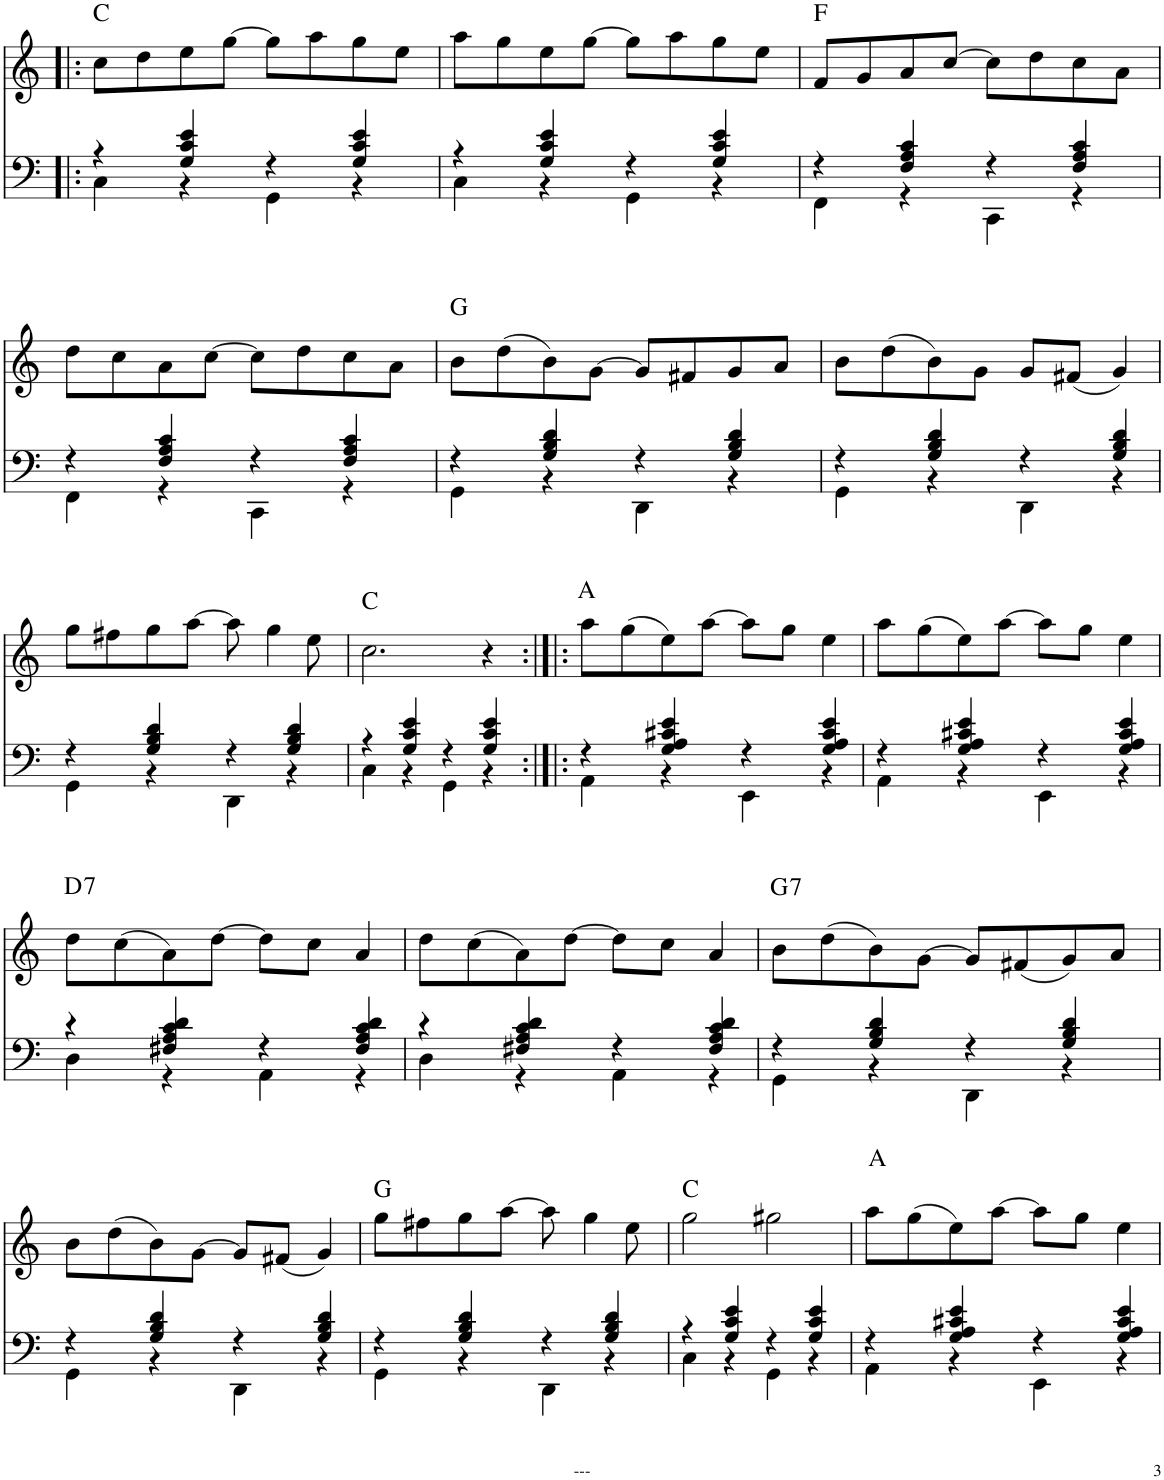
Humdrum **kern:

**kern	**kern	**harte
*part2	*part1	*part1
*staff2	*staff1	*
*I"Piano	*I"Mandolin	*
*I'Pno	*	*
!!LO:PB:g=z
*clefF4	*clefG2	*
*k[]	*k[]	*
*M4/4	*M4/4	*
=25!|:	=25!|:	=25!|:
*^	*	*
4r	4C\	8cc\L	C:maj
.	.	8dd\	.
4G/ 4c/ 4e/	4r	8ee\	.
.	.	[8gg\J	.
4r	4GG\	8gg\L]	.
.	.	8aa\	.
4G/ 4c/ 4e/	4r	8gg\	.
.	.	8ee\J	.
=26	=26	=26	=26
4r	4C\	8aa\L	.
.	.	8gg\	.
4G/ 4c/ 4e/	4r	8ee\	.
.	.	[8gg\J	.
4r	4GG\	8gg\L]	.
.	.	8aa\	.
4G/ 4c/ 4e/	4r	8gg\	.
.	.	8ee\J	.
=27	=27	=27	=27
4r	4FF\	8f/L	F:maj
.	.	8g/	.
4F/ 4A/ 4c/	4r	8a/	.
.	.	[8cc/J	.
4r	4CC\	8cc\L]	.
.	.	8dd\	.
4F/ 4A/ 4c/	4r	8cc\	.
.	.	8a\J	.
!!LO:LB:g=z
=28	=28	=28	=28
4r	4FF\	8dd\L	.
.	.	8cc\	.
4F/ 4A/ 4c/	4r	8a\	.
.	.	[8cc\J	.
4r	4CC\	8cc\L]	.
.	.	8dd\	.
4F/ 4A/ 4c/	4r	8cc\	.
.	.	8a\J	.
=29	=29	=29	=29
4r	4GG\	8b\L	G:maj
.	.	(8dd\	.
4G/ 4B/ 4d/	4r	8b\)	.
.	.	[8g\J	.
4r	4DD\	8g/L]	.
.	.	8f#X/	.
4G/ 4B/ 4d/	4r	8g/	.
.	.	8a/J	.
=30	=30	=30	=30
4r	4GG\	8b\L	.
.	.	(8dd\	.
4G/ 4B/ 4d/	4r	8b\)	.
.	.	8g\J	.
4r	4DD\	8g/L	.
.	.	(8f#X/J	.
4G/ 4B/ 4d/	4r	4g/)	.
!!LO:LB:g=z
=31	=31	=31	=31
4r	4GG\	8gg\L	.
.	.	8ff#X\	.
4G/ 4B/ 4d/	4r	8gg\	.
.	.	[8aa\J	.
4r	4DD\	8aa\]	.
.	.	4gg\	.
4G/ 4B/ 4d/	4r	.	.
.	.	8ee\	.
=32	=32	=32	=32
4r	4C\	2.cc\	C:maj
4G/ 4c/ 4e/	4r	.	.
4r	4GG\	.	.
4G/ 4c/ 4e/	4r	4r	.
=33:|!|:	=33:|!|:	=33:|!|:	=33:|!|:
4r	4AA\	8aa\L	A:maj
.	.	(8gg\	.
4G/ 4A/ 4c#X/ 4e/	4r	8ee\)	.
.	.	[8aa\J	.
4r	4EE\	8aa\L]	.
.	.	8gg\J	.
4G/ 4A/ 4c#/ 4e/	4r	4ee\	.
=34	=34	=34	=34
4r	4AA\	8aa\L	.
.	.	(8gg\	.
4G/ 4A/ 4c#X/ 4e/	4r	8ee\)	.
.	.	[8aa\J	.
4r	4EE\	8aa\L]	.
.	.	8gg\J	.
4G/ 4A/ 4c#/ 4e/	4r	4ee\	.
!!LO:LB:g=z
=35	=35	=35	=35
!	!	!	!LO:H:kt=7
4r	4D\	8dd\L	D:7
.	.	(8cc\	.
4F#X/ 4A/ 4c/ 4d/	4r	8a\)	.
.	.	[8dd\J	.
4r	4AA\	8dd\L]	.
.	.	8cc\J	.
4F#/ 4A/ 4c/ 4d/	4r	4a/	.
=36	=36	=36	=36
4r	4D\	8dd\L	.
.	.	(8cc\	.
4F#X/ 4A/ 4c/ 4d/	4r	8a\)	.
.	.	[8dd\J	.
4r	4AA\	8dd\L]	.
.	.	8cc\J	.
4F#/ 4A/ 4c/ 4d/	4r	4a/	.
=37	=37	=37	=37
!	!	!	!LO:H:kt=7
4r	4GG\	8b\L	G:7
.	.	(8dd\	.
4G/ 4B/ 4d/	4r	8b\)	.
.	.	[8g\J	.
4r	4DD\	8g/L]	.
.	.	(8f#X/	.
4G/ 4B/ 4d/	4r	8g/)	.
.	.	8a/J	.
!!LO:LB:g=z
=38	=38	=38	=38
4r	4GG\	8b\L	.
.	.	(8dd\	.
4G/ 4B/ 4d/	4r	8b\)	.
.	.	[8g\J	.
4r	4DD\	8g/L]	.
.	.	(8f#X/J	.
4G/ 4B/ 4d/	4r	4g/)	.
=39	=39	=39	=39
4r	4GG\	8gg\L	G:maj
.	.	8ff#X\	.
4G/ 4B/ 4d/	4r	8gg\	.
.	.	[8aa\J	.
4r	4DD\	8aa\]	.
.	.	4gg\	.
4G/ 4B/ 4d/	4r	.	.
.	.	8ee\	.
=40	=40	=40	=40
4r	4C\	2gg\	C:maj
4G/ 4c/ 4e/	4r	.	.
4r	4GG\	2gg#X\	.
4G/ 4c/ 4e/	4r	.	.
=41	=41	=41	=41
4r	4AA\	8aa\L	A:maj
.	.	(8gg\	.
4G/ 4A/ 4c#X/ 4e/	4r	8ee\)	.
.	.	[8aa\J	.
4r	4EE\	8aa\L]	.
.	.	8gg\J	.
4G/ 4A/ 4c#/ 4e/	4r	4ee\	.
*v	*v	*	*
=	=	=
*-	*-	*-
